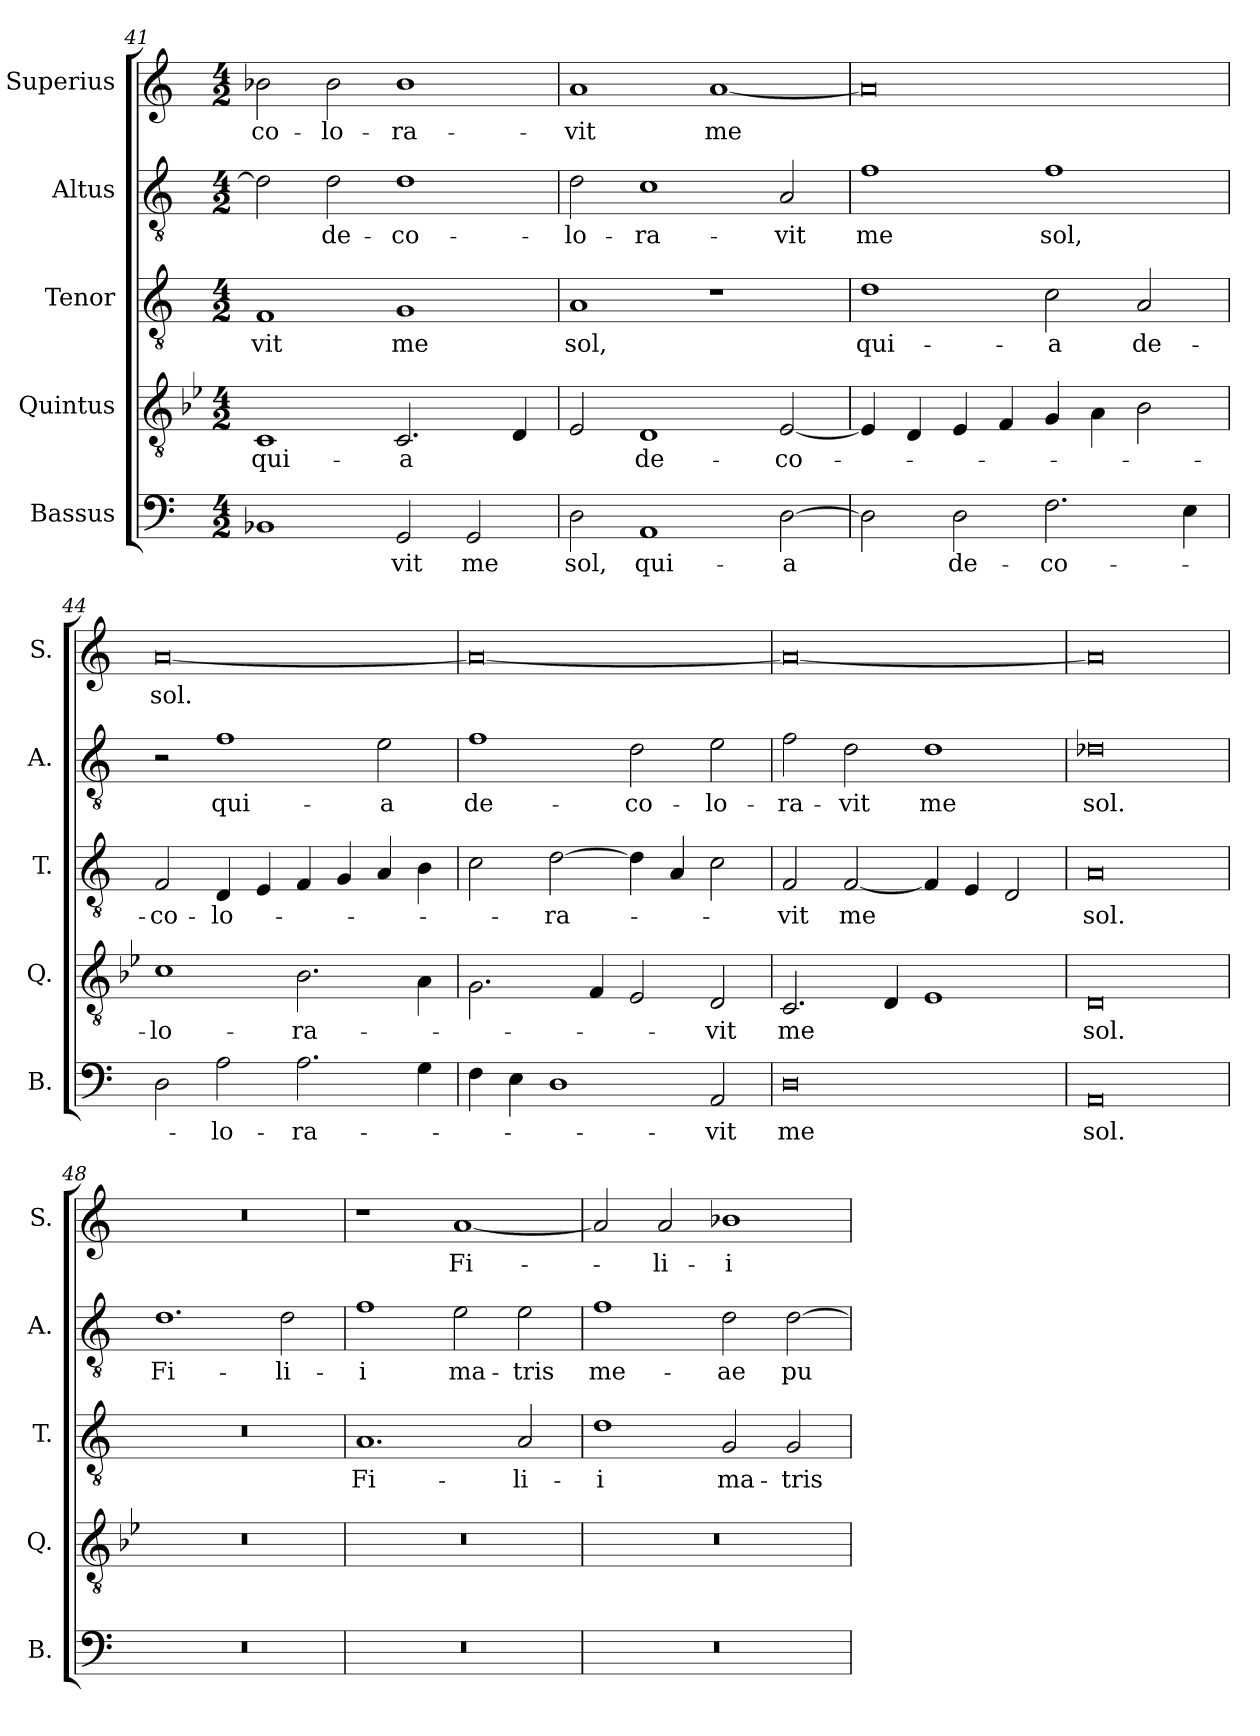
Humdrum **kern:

**kern	**text	**kern	**text	**kern	**text	**kern	**text	**kern	**text
*part5	*part5	*part4	*part4	*part3	*part3	*part2	*part2	*part1	*part1
*staff5	*staff5	*staff4	*staff4	*staff3	*staff3	*staff2	*staff2	*staff1	*staff1
*I"Bassus	*	*I"Quintus	*	*I"Tenor	*	*I"Altus	*	*I"Superius	*
*I'B.	*	*I'Q.	*	*I'T.	*	*I'A.	*	*I'S.	*
*clefF4	*	*clefGv2	*	*clefGv2	*	*clefGv2	*	*clefG2	*
*	*	*ITrd8c14	*	*	*	*ITrd1c2	*	*	*
*k[]	*	*k[b-e-]	*	*k[]	*	*k[b-e-]	*	*k[]	*
*M4/2	*	*M4/2	*	*M4/2	*	*M4/2	*	*M4/2	*
=41	=41	=41	=41	=41	=41	=41	=41	=41	=41
1BB-X	.	1CC	qui-	1F	-vit	2c\]	.	2b-X\	-co-
.	.	.	.	.	.	2c\	de-	2b-\	-lo-
2GG/	-vit	2.CC/	-a	1G	me	1c	-co-	1b-	-ra-
2GG/	me	.	.	.	.	.	.	.	.
.	.	4DD/	.	.	.	.	.	.	.
=42	=42	=42	=42	=42	=42	=42	=42	=42	=42
2D\	sol,	2EE-/	.	1A	sol,	2c\	-lo-	1a	-vit
1AA	qui-	1DD	de-	.	.	1B-	-ra-	.	.
.	.	.	.	1r	.	.	.	[1a	me
[2D\	-a	[2EE-/	-co-	.	.	2G/	-vit	.	.
=43	=43	=43	=43	=43	=43	=43	=43	=43	=43
2D\]	.	4EE-/]	.	1d	qui-	1e-	me	0a]	.
.	.	4DD/	.	.	.	.	.	.	.
2D\	de-	4EE-/	.	.	.	.	.	.	.
.	.	4FF/	.	.	.	.	.	.	.
2.F\	-co-	4GG/	.	2c\	-a	1e-	sol,	.	.
.	.	4AA\	.	.	.	.	.	.	.
.	.	2BB-\	.	2A/	de-	.	.	.	.
4E\	.	.	.	.	.	.	.	.	.
=44	=44	=44	=44	=44	=44	=44	=44	=44	=44
2D\	.	1C	-lo-	2F/	-co-	2r	.	[0a	sol.
2A\	-lo-	.	.	4D/	-lo-	1e-	qui-	.	.
.	.	.	.	4E/	.	.	.	.	.
2.A\	-ra-	2.BB-\	-ra-	4F/	.	.	.	.	.
.	.	.	.	4G/	.	.	.	.	.
.	.	.	.	4A/	.	2d\	-a	.	.
4G\	.	4AA\	.	4B\	.	.	.	.	.
!!LO:LB:g=z
=45	=45	=45	=45	=45	=45	=45	=45	=45	=45
4F\	.	2.GG\	.	2c\	.	1e-	de-	0a_	.
4E\	.	.	.	.	.	.	.	.	.
1D	.	.	.	[2d\	-ra-	.	.	.	.
.	.	4FF/	.	.	.	.	.	.	.
.	.	2EE-/	.	4d\]	.	2c\	-co-	.	.
.	.	.	.	4A/	.	.	.	.	.
2AA/	-vit	2DD/	-vit	2c\	.	2d\	-lo-	.	.
=46	=46	=46	=46	=46	=46	=46	=46	=46	=46
0D	me	2.CC/	me	2F/	-vit	2e-\	-ra-	0a_	.
.	.	.	.	[2F/	me	2c\	-vit	.	.
.	.	4DD/	.	.	.	.	.	.	.
.	.	1EE-	.	4F/]	.	1c	me	.	.
.	.	.	.	4E/	.	.	.	.	.
.	.	.	.	2D/	.	.	.	.	.
=47	=47	=47	=47	=47	=47	=47	=47	=47	=47
0AA	sol.	0DD	sol.	0A	sol.	0c-X	sol.	0a]	.
=48	=48	=48	=48	=48	=48	=48	=48	=48	=48
0r	.	0r	.	0r	.	1.c	Fi-	0r	.
.	.	.	.	.	.	2c\	-li-	.	.
=49	=49	=49	=49	=49	=49	=49	=49	=49	=49
0r	.	0r	.	1.A	Fi-	1e-	-i	1r	.
.	.	.	.	.	.	2d\	ma-	[1a	Fi-
.	.	.	.	2A/	-li-	2d\	-tris	.	.
=50	=50	=50	=50	=50	=50	=50	=50	=50	=50
0r	.	0r	.	1d	-i	1e-	me-	2a/]	.
.	.	.	.	.	.	.	.	2a/	-li-
.	.	.	.	2G/	ma-	2c\	-ae	1b-X	-i
.	.	.	.	2G/	-tris	[2c\	pu-	.	.
=	=	=	=	=	=	=	=	=	=
*-	*-	*-	*-	*-	*-	*-	*-	*-	*-
